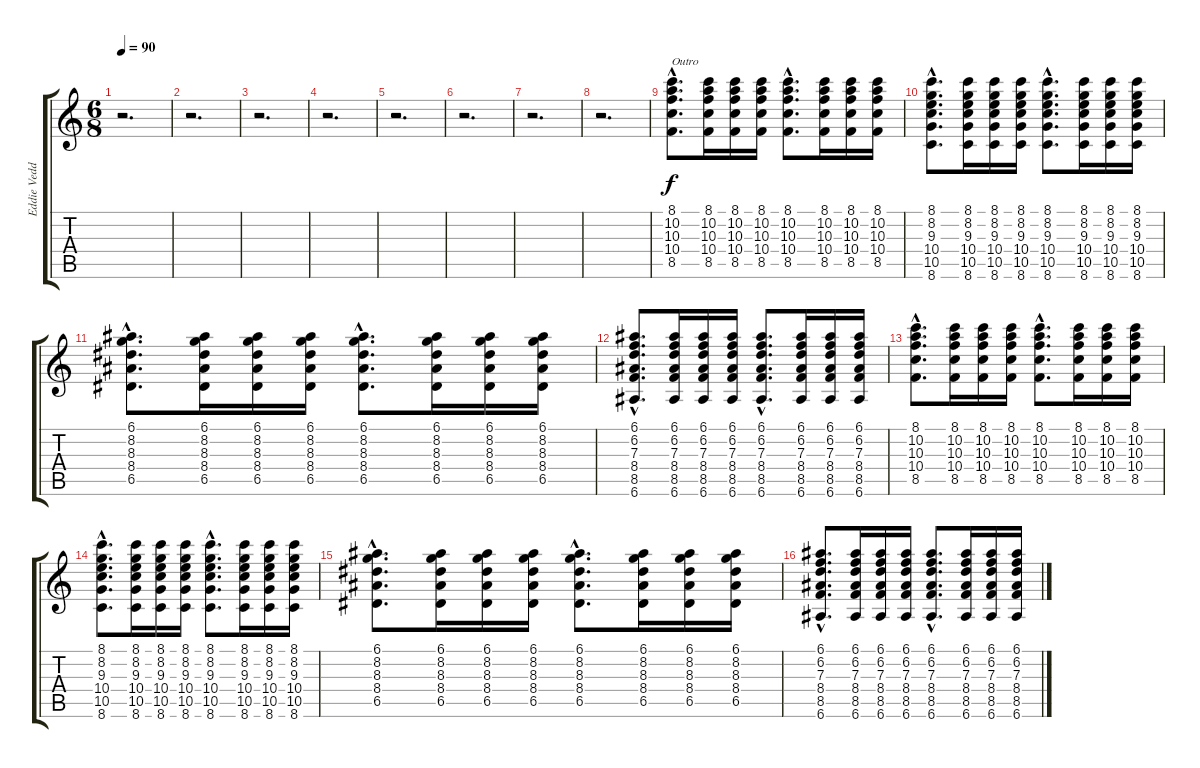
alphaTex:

\track ("Eddie Vedder" "Eddie Vedd") {instrument acousticguitarsteel}
\staff {score tabs}
\tuning (E4 B3 G3 D3 A2 E2) {hide}
\ts (6 8)
\tempo 90
\clef g2
\ks c
r.2{d dy f} |
r.2{d} |
r.2{d} |
r.2{d} |
r.2{d} |
r.2{d} |
r.2{d} |
r.2{d} |
(8.1{hac} 10.2{hac} 10.3{hac} 10.4{hac} 8.5{hac}).8{d txt "Outro"} (8.1 10.2 10.3 10.4 8.5).16 (8.1 10.2 10.3 10.4 8.5).16 (8.1 10.2 10.3 10.4 8.5).16 (8.1{hac} 10.2{hac} 10.3{hac} 10.4{hac} 8.5{hac}).8{d} (8.1 10.2 10.3 10.4 8.5).16 (8.1 10.2 10.3 10.4 8.5).16 (8.1 10.2 10.3 10.4 8.5).16 |
(8.1{hac} 8.2{hac} 9.3{hac} 10.4{hac} 10.5{hac} 8.6{hac}).8{d} (8.1 8.2 9.3 10.4 10.5 8.6).16 (8.1 8.2 9.3 10.4 10.5 8.6).16 (8.1 8.2 9.3 10.4 10.5 8.6).16 (8.1{hac} 8.2{hac} 9.3{hac} 10.4{hac} 10.5{hac} 8.6{hac}).8{d} (8.1 8.2 9.3 10.4 10.5 8.6).16 (8.1 8.2 9.3 10.4 10.5 8.6).16 (8.1 8.2 9.3 10.4 10.5 8.6).16 |
(6.1{hac} 8.2{hac} 8.3{hac} 8.4{hac} 6.5{hac}).8{d} (6.1 8.2 8.3 8.4 6.5).16 (6.1 8.2 8.3 8.4 6.5).16 (6.1 8.2 8.3 8.4 6.5).16 (6.1{hac} 8.2{hac} 8.3{hac} 8.4{hac} 6.5{hac}).8{d} (6.1 8.2 8.3 8.4 6.5).16 (6.1 8.2 8.3 8.4 6.5).16 (6.1 8.2 8.3 8.4 6.5).16 |
(6.1{hac} 6.2{hac} 7.3{hac} 8.4{hac} 8.5{hac} 6.6{hac}).8{d} (6.1 6.2 7.3 8.4 8.5 6.6).16 (6.1 6.2 7.3 8.4 8.5 6.6).16 (6.1 6.2 7.3 8.4 8.5 6.6).16 (6.1{hac} 6.2{hac} 7.3{hac} 8.4{hac} 8.5{hac} 6.6{hac}).8{d} (6.1 6.2 7.3 8.4 8.5 6.6).16 (6.1 6.2 7.3 8.4 8.5 6.6).16 (6.1 6.2 7.3 8.4 8.5 6.6).16 |
(8.1{hac} 10.2{hac} 10.3{hac} 10.4{hac} 8.5{hac}).8{d} (8.1 10.2 10.3 10.4 8.5).16 (8.1 10.2 10.3 10.4 8.5).16 (8.1 10.2 10.3 10.4 8.5).16 (8.1{hac} 10.2{hac} 10.3{hac} 10.4{hac} 8.5{hac}).8{d} (8.1 10.2 10.3 10.4 8.5).16 (8.1 10.2 10.3 10.4 8.5).16 (8.1 10.2 10.3 10.4 8.5).16 |
(8.1{hac} 8.2{hac} 9.3{hac} 10.4{hac} 10.5{hac} 8.6{hac}).8{d} (8.1 8.2 9.3 10.4 10.5 8.6).16 (8.1 8.2 9.3 10.4 10.5 8.6).16 (8.1 8.2 9.3 10.4 10.5 8.6).16 (8.1{hac} 8.2{hac} 9.3{hac} 10.4{hac} 10.5{hac} 8.6{hac}).8{d} (8.1 8.2 9.3 10.4 10.5 8.6).16 (8.1 8.2 9.3 10.4 10.5 8.6).16 (8.1 8.2 9.3 10.4 10.5 8.6).16 |
(6.1{hac} 8.2{hac} 8.3{hac} 8.4{hac} 6.5{hac}).8{d} (6.1 8.2 8.3 8.4 6.5).16 (6.1 8.2 8.3 8.4 6.5).16 (6.1 8.2 8.3 8.4 6.5).16 (6.1{hac} 8.2{hac} 8.3{hac} 8.4{hac} 6.5{hac}).8{d} (6.1 8.2 8.3 8.4 6.5).16 (6.1 8.2 8.3 8.4 6.5).16 (6.1 8.2 8.3 8.4 6.5).16 |
(6.1{hac} 6.2{hac} 7.3{hac} 8.4{hac} 8.5{hac} 6.6{hac}).8{d} (6.1 6.2 7.3 8.4 8.5 6.6).16 (6.1 6.2 7.3 8.4 8.5 6.6).16 (6.1 6.2 7.3 8.4 8.5 6.6).16 (6.1{hac} 6.2{hac} 7.3{hac} 8.4{hac} 8.5{hac} 6.6{hac}).8{d} (6.1 6.2 7.3 8.4 8.5 6.6).16 (6.1 6.2 7.3 8.4 8.5 6.6).16 (6.1 6.2 7.3 8.4 8.5 6.6).16
